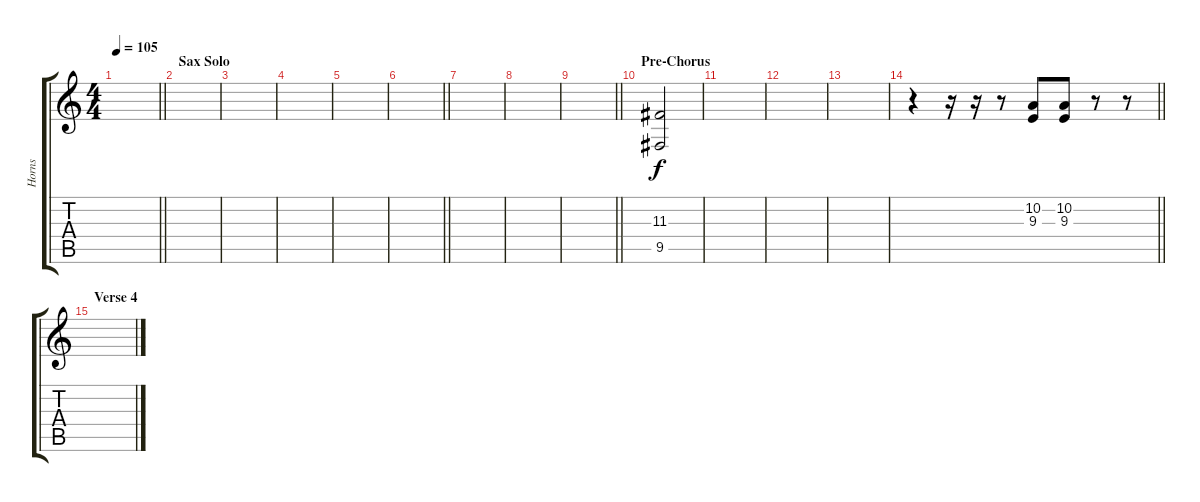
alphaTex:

\track ("Horns" "Horns") {instrument trumpet}
\staff {score tabs}
\tuning (E4 B3 G3 D3 A2 E2) {hide}
\ts (4 4)
\tempo 105
\clef g2
\barLineRight lightlight
\ks c
|
\section ("" "Sax Solo")
|
|
|
|
\barLineRight lightlight
|
|
|
\barLineRight lightlight
|
\section ("" "Pre-Chorus")
(11.3 9.5).2 |
|
|
|
\barLineRight lightlight
r.4 r.16 r.16 r.8 (10.2 9.3).8 (10.2 9.3).8 r.8 r.8 |
\section ("" "Verse 4")
